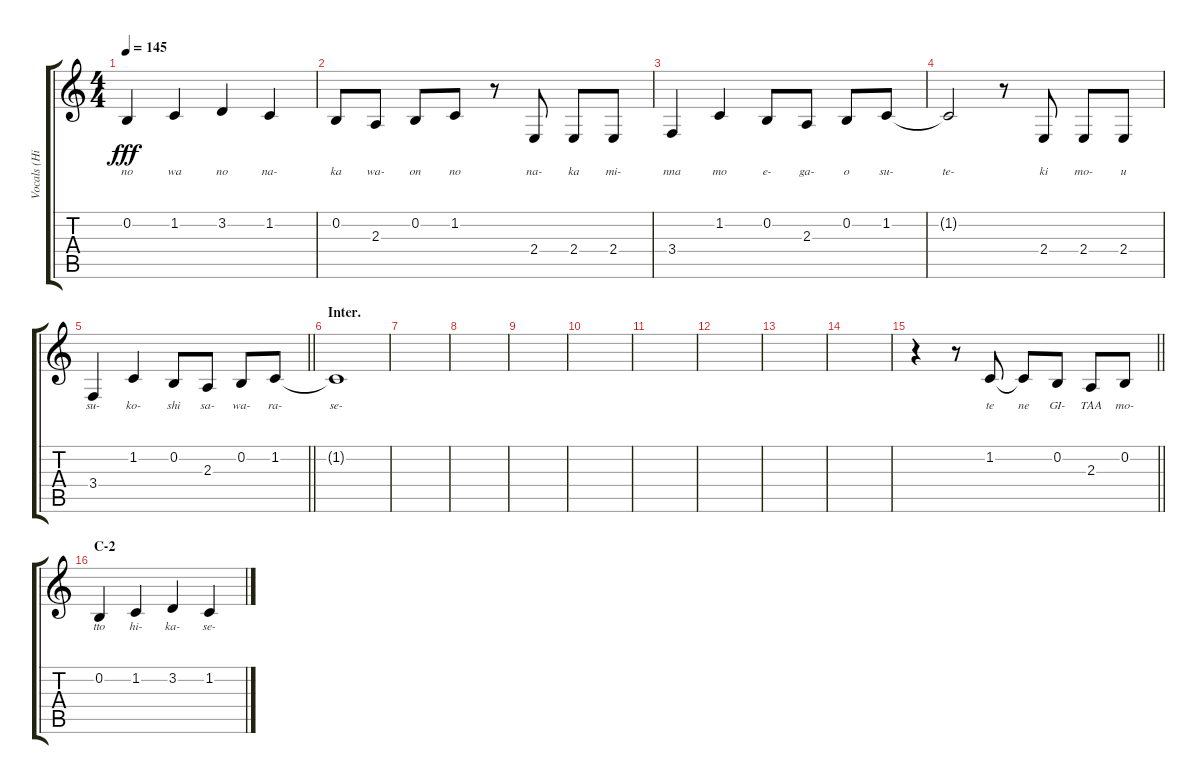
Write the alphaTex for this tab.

\track ("Vocals (Hirasawa Ui)" "Vocals (Hi") {instrument altosax}
\staff {score tabs}
\tuning (E4 B3 G3 D3 A2 E2) {hide}
\ts (4 4)
\tempo 145
\clef g2
\ks c
0.2.4{lyrics (0 "no") lyrics (1 "") lyrics (2 "") lyrics (3 "") lyrics (4 "") dy fff} 1.2.4{lyrics (0 "wa") lyrics (1 "") lyrics (2 "") lyrics (3 "") lyrics (4 "")} 3.2.4{lyrics (0 "no") lyrics (1 "") lyrics (2 "") lyrics (3 "") lyrics (4 "")} 1.2.4{lyrics (0 "na-") lyrics (1 "") lyrics (2 "") lyrics (3 "") lyrics (4 "")} |
0.2.8{lyrics (0 "ka") lyrics (1 "") lyrics (2 "") lyrics (3 "") lyrics (4 "")} 2.3.8{lyrics (0 "wa-") lyrics (1 "") lyrics (2 "") lyrics (3 "") lyrics (4 "")} 0.2.8{lyrics (0 "on") lyrics (1 "") lyrics (2 "") lyrics (3 "") lyrics (4 "")} 1.2.8{lyrics (0 "no") lyrics (1 "") lyrics (2 "") lyrics (3 "") lyrics (4 "")} r.8 2.4.8{lyrics (0 "na-") lyrics (1 "") lyrics (2 "") lyrics (3 "") lyrics (4 "")} 2.4.8{lyrics (0 "ka") lyrics (1 "") lyrics (2 "") lyrics (3 "") lyrics (4 "")} 2.4.8{lyrics (0 "mi-") lyrics (1 "") lyrics (2 "") lyrics (3 "") lyrics (4 "")} |
3.4.4{lyrics (0 "nna") lyrics (1 "") lyrics (2 "") lyrics (3 "") lyrics (4 "")} 1.2.4{lyrics (0 "mo") lyrics (1 "") lyrics (2 "") lyrics (3 "") lyrics (4 "")} 0.2.8{lyrics (0 "e-") lyrics (1 "") lyrics (2 "") lyrics (3 "") lyrics (4 "")} 2.3.8{lyrics (0 "ga-") lyrics (1 "") lyrics (2 "") lyrics (3 "") lyrics (4 "")} 0.2.8{lyrics (0 "o") lyrics (1 "") lyrics (2 "") lyrics (3 "") lyrics (4 "")} 1.2.8{lyrics (0 "su-") lyrics (1 "") lyrics (2 "") lyrics (3 "") lyrics (4 "")} |
1.2{t}.2{lyrics (0 "te-") lyrics (1 "") lyrics (2 "") lyrics (3 "") lyrics (4 "")} r.8 2.4.8{lyrics (0 "ki") lyrics (1 "") lyrics (2 "") lyrics (3 "") lyrics (4 "")} 2.4.8{lyrics (0 "mo-") lyrics (1 "") lyrics (2 "") lyrics (3 "") lyrics (4 "")} 2.4.8{lyrics (0 "u") lyrics (1 "") lyrics (2 "") lyrics (3 "") lyrics (4 "")} |
\barLineRight lightlight
3.4.4{lyrics (0 "su-") lyrics (1 "") lyrics (2 "") lyrics (3 "") lyrics (4 "")} 1.2.4{lyrics (0 "ko-") lyrics (1 "") lyrics (2 "") lyrics (3 "") lyrics (4 "")} 0.2.8{lyrics (0 "shi") lyrics (1 "") lyrics (2 "") lyrics (3 "") lyrics (4 "")} 2.3.8{lyrics (0 "sa-") lyrics (1 "") lyrics (2 "") lyrics (3 "") lyrics (4 "")} 0.2.8{lyrics (0 "wa-") lyrics (1 "") lyrics (2 "") lyrics (3 "") lyrics (4 "")} 1.2.8{lyrics (0 "ra-") lyrics (1 "") lyrics (2 "") lyrics (3 "") lyrics (4 "")} |
\section ("" "Inter.")
1.2{t}.1{lyrics (0 "se-") lyrics (1 "") lyrics (2 "") lyrics (3 "") lyrics (4 "")} |
|
|
|
|
|
|
|
|
\barLineRight lightlight
r.4 r.8 1.2.8{lyrics (0 "te") lyrics (1 "") lyrics (2 "") lyrics (3 "") lyrics (4 "")} 1.2{t}.8{lyrics (0 "ne") lyrics (1 "") lyrics (2 "") lyrics (3 "") lyrics (4 "")} 0.2.8{lyrics (0 "GI-") lyrics (1 "") lyrics (2 "") lyrics (3 "") lyrics (4 "")} 2.3.8{lyrics (0 "TAA") lyrics (1 "") lyrics (2 "") lyrics (3 "") lyrics (4 "")} 0.2.8{lyrics (0 "mo-") lyrics (1 "") lyrics (2 "") lyrics (3 "") lyrics (4 "")} |
\section ("" "C-2")
0.2.4{lyrics (0 "tto") lyrics (1 "") lyrics (2 "") lyrics (3 "") lyrics (4 "")} 1.2.4{lyrics (0 "hi-") lyrics (1 "") lyrics (2 "") lyrics (3 "") lyrics (4 "")} 3.2.4{lyrics (0 "ka-") lyrics (1 "") lyrics (2 "") lyrics (3 "") lyrics (4 "")} 1.2.4{lyrics (0 "se-") lyrics (1 "") lyrics (2 "") lyrics (3 "") lyrics (4 "")}
